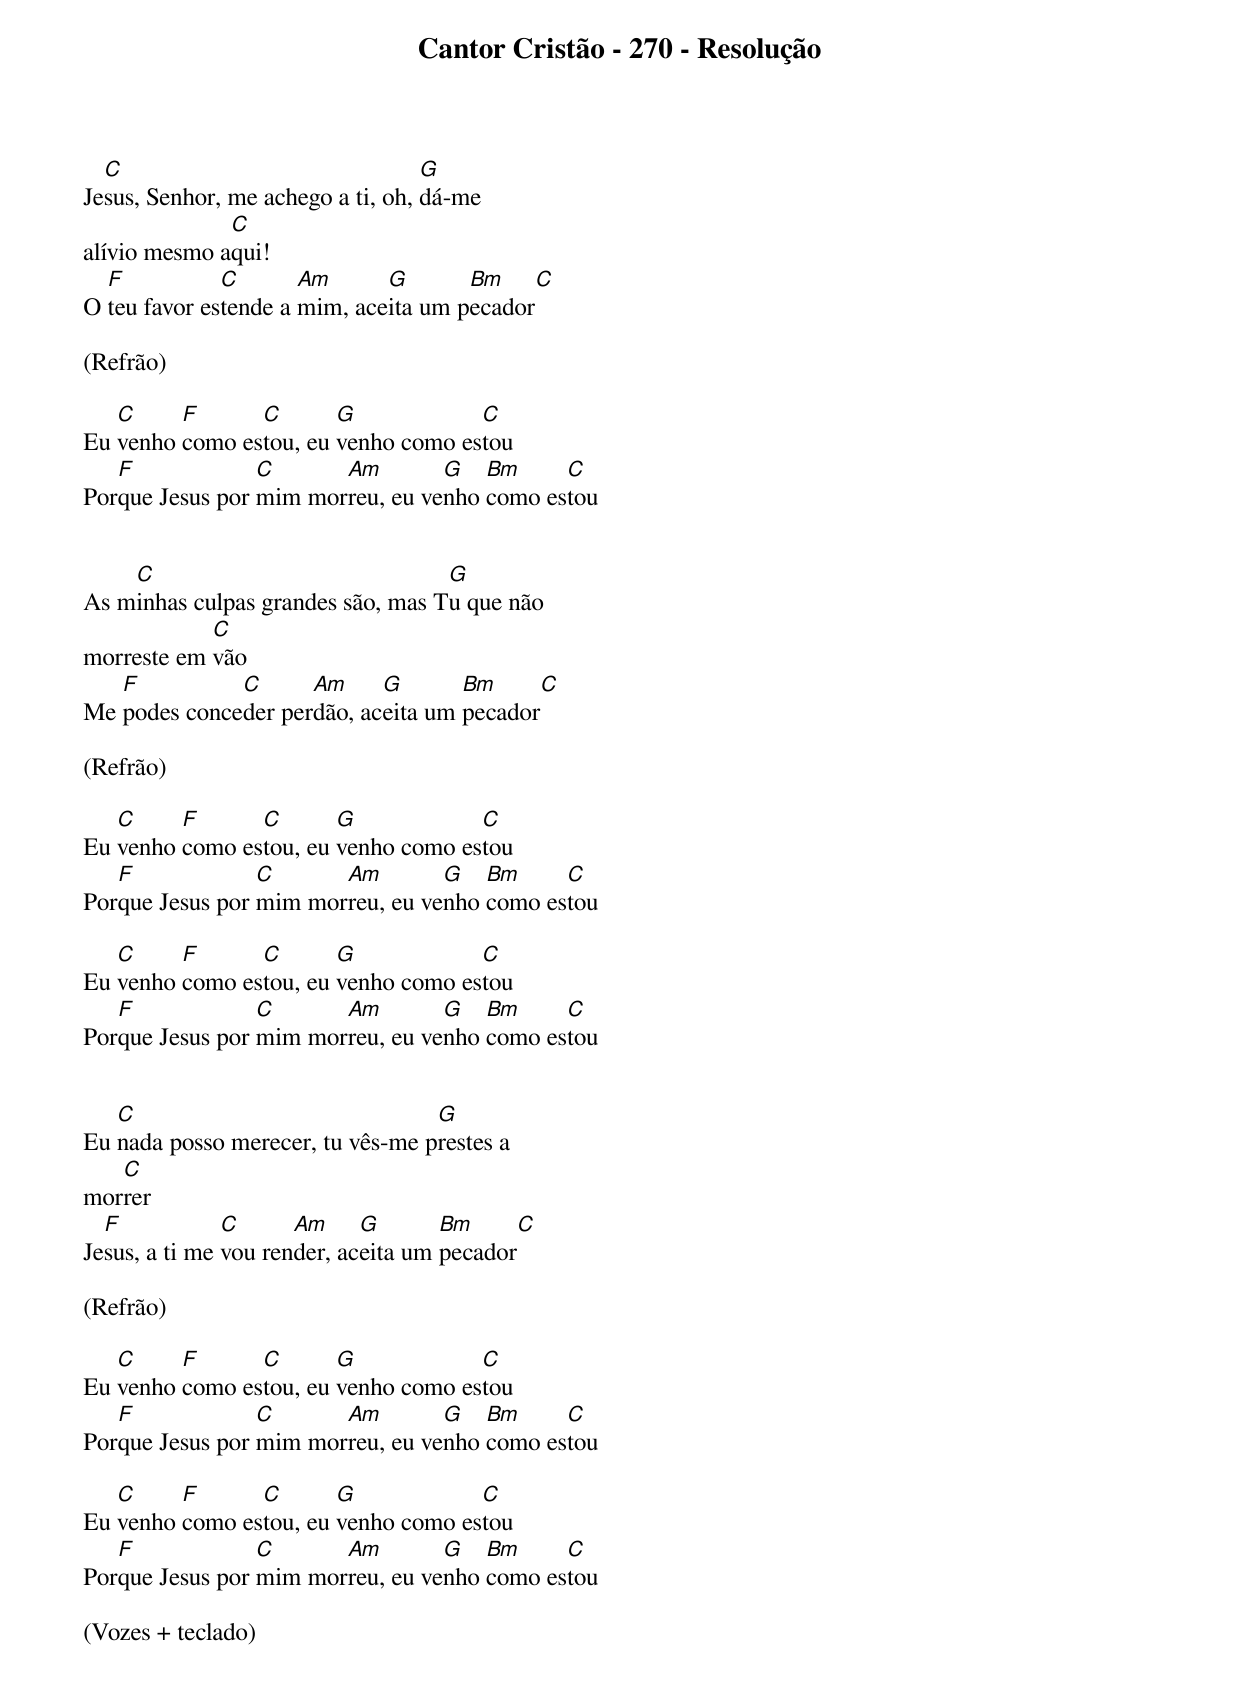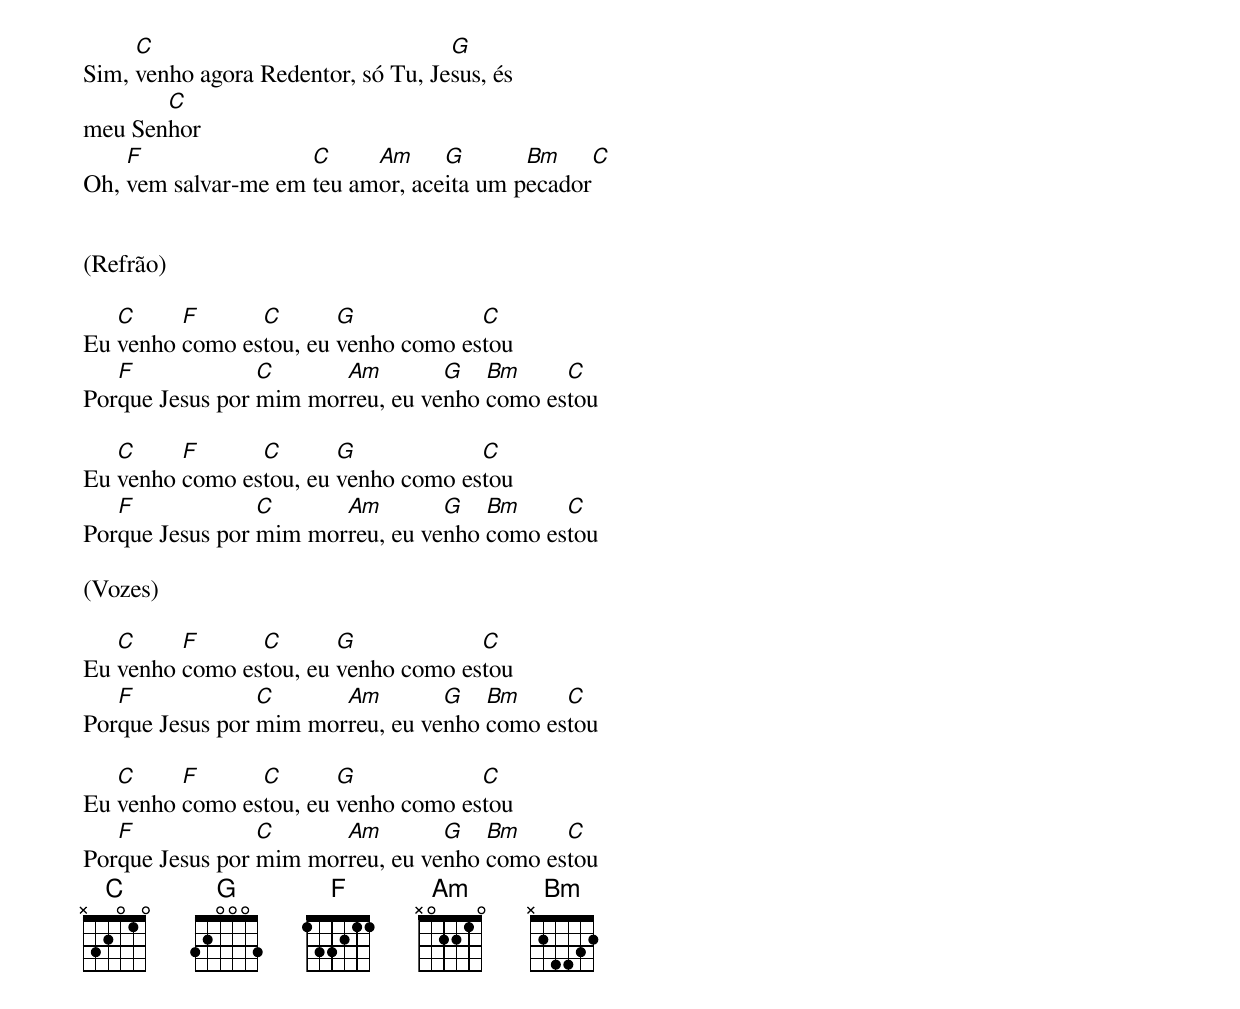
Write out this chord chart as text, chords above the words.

Cantor Cristão - 270 - Resolução

  C                                G
Jesus, Senhor, me achego a ti, oh, dá-me
              C
alívio mesmo aqui!
  F           C       Am      G       Bm     C
O teu favor estende a mim, aceita um pecador

(Refrão)

   C     F      C       G            C
Eu venho como estou, eu venho como estou
   F             C      Am        G   Bm     C
Porque Jesus por mim morreu, eu venho como estou


    C                              G
As minhas culpas grandes são, mas Tu que não
            C
morreste em vão
   F          C      Am     G       Bm     C
Me podes conceder perdão, aceita um pecador

(Refrão)

   C     F      C       G            C
Eu venho como estou, eu venho como estou
   F             C      Am        G   Bm     C
Porque Jesus por mim morreu, eu venho como estou

   C     F      C       G            C
Eu venho como estou, eu venho como estou
   F             C      Am        G   Bm     C
Porque Jesus por mim morreu, eu venho como estou


   C                              G
Eu nada posso merecer, tu vês-me prestes a
   C
morrer
  F            C      Am     G       Bm     C
Jesus, a ti me vou render, aceita um pecador

(Refrão)

   C     F      C       G            C
Eu venho como estou, eu venho como estou
   F             C      Am        G   Bm     C
Porque Jesus por mim morreu, eu venho como estou

   C     F      C       G            C
Eu venho como estou, eu venho como estou
   F             C      Am        G   Bm     C
Porque Jesus por mim morreu, eu venho como estou

(Vozes + teclado)

     C                              G
Sim, venho agora Redentor, só Tu, Jesus, és
       C
meu Senhor
    F                C     Am     G       Bm     C
Oh, vem salvar-me em teu amor, aceita um pecador


(Refrão)

   C     F      C       G            C
Eu venho como estou, eu venho como estou
   F             C      Am        G   Bm     C
Porque Jesus por mim morreu, eu venho como estou

   C     F      C       G            C
Eu venho como estou, eu venho como estou
   F             C      Am        G   Bm     C
Porque Jesus por mim morreu, eu venho como estou

(Vozes)

   C     F      C       G            C
Eu venho como estou, eu venho como estou
   F             C      Am        G   Bm     C
Porque Jesus por mim morreu, eu venho como estou

   C     F      C       G            C
Eu venho como estou, eu venho como estou
   F             C      Am        G   Bm     C
Porque Jesus por mim morreu, eu venho como estou
